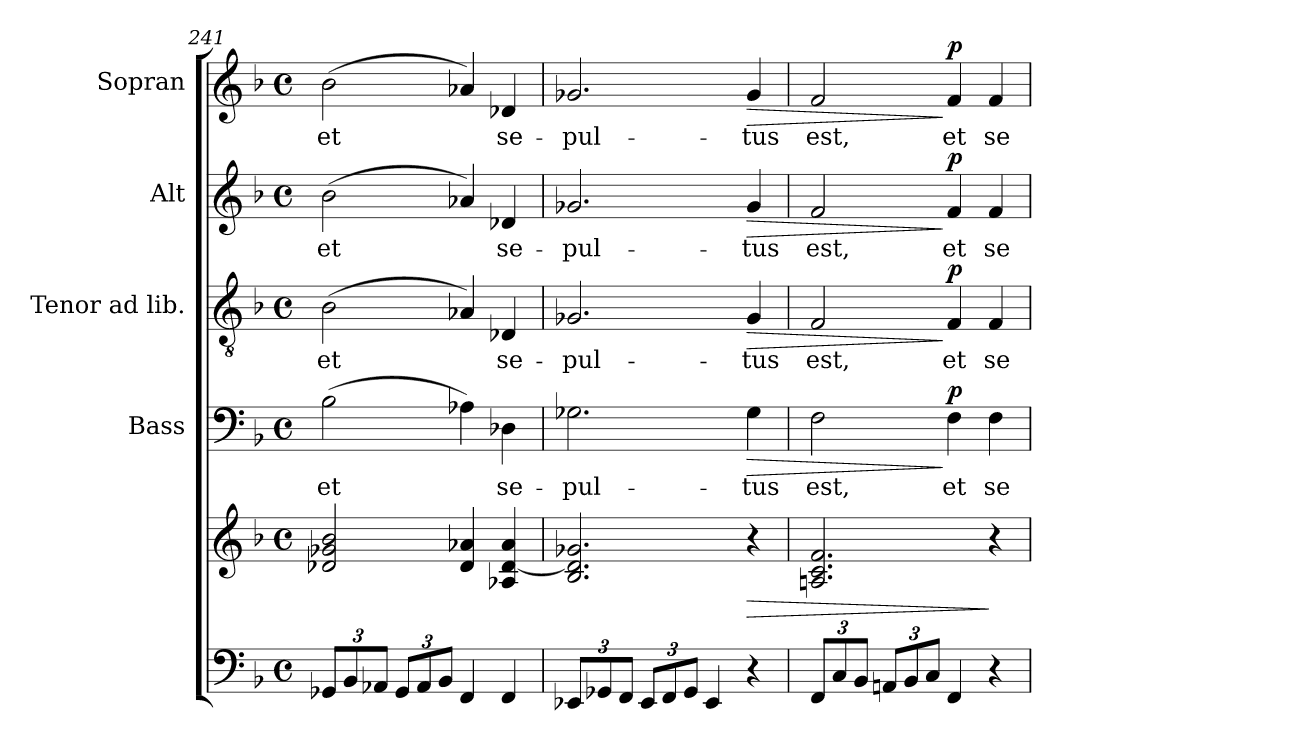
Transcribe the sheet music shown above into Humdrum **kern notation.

**kern	**kern	**dynam	**kern	**text	**dynam	**kern	**text	**dynam	**kern	**text	**dynam	**kern	**text	**dynam
*part5	*part5	*part5	*part4	*part4	*part4	*part3	*part3	*part3	*part2	*part2	*part2	*part1	*part1	*part1
*staff6	*staff5	*staff5/6	*staff4	*staff4	*staff4	*staff3	*staff3	*staff3	*staff2	*staff2	*staff2	*staff1	*staff1	*staff1
*	*	*	*I"Bass	*	*	*I"Tenor ad lib.	*	*	*I"Alt	*	*	*I"Sopran	*	*
*	*	*	*I'B.	*	*	*I'T.	*	*	*I'A.	*	*	*I'S.	*	*
*clefF4	*clefG2	*	*clefF4	*	*	*clefGv2	*	*	*clefG2	*	*	*clefG2	*	*
*k[b-]	*k[b-]	*	*k[b-]	*	*	*k[b-]	*	*	*k[b-]	*	*	*k[b-]	*	*
*F:	*F:	*	*F:	*	*	*F:	*	*	*F:	*	*	*F:	*	*
*M4/4	*M4/4	*	*M4/4	*	*	*M4/4	*	*	*M4/4	*	*	*M4/4	*	*
*met(c)	*met(c)	*	*met(c)	*	*	*met(c)	*	*	*met(c)	*	*	*met(c)	*	*
=241	=241	=241	=241	=241	=241	=241	=241	=241	=241	=241	=241	=241	=241	=241
!	!	!	!	!LO:LY:b	!	!	!LO:LY:b	!	!	!LO:LY:b	!	!	!LO:LY:b	!
12GG-X/L	2d-X/ 2g-X/ 2b-/	.	(>2B-\	et	.	(>2B-\	et	.	(>2b-\	et	.	(>2b-\	et	.
12BB-/	.	.	.	.	.	.	.	.	.	.	.	.	.	.
12AA-X/J	.	.	.	.	.	.	.	.	.	.	.	.	.	.
12GG-/L	.	.	.	.	.	.	.	.	.	.	.	.	.	.
12AA-/	.	.	.	.	.	.	.	.	.	.	.	.	.	.
12BB-/J	.	.	.	.	.	.	.	.	.	.	.	.	.	.
4FF/	4d-/ 4a-X/	.	4A-X\)	.	.	4A-X/)	.	.	4a-X/)	.	.	4a-X/)	.	.
!	!	!	!	!LO:LY:b	!	!	!LO:LY:b	!	!	!LO:LY:b	!	!	!LO:LY:b	!
4FF/	4A-X/ [4d-/ 4a-/	.	4D-X\	se-	.	4D-X/	se-	.	4d-X/	se-	.	4d-X/	se-	.
!!LO:PB:g=z
=242	=242	=242	=242	=242	=242	=242	=242	=242	=242	=242	=242	=242	=242	=242
!	!	!	!	!LO:LY:b	!	!	!LO:LY:b	!	!	!LO:LY:b	!	!	!LO:LY:b	!
12EE-X/L	2.B-/ 2.d-/] 2.g-X/	.	2.G-X\	-pul-	.	2.G-X/	-pul-	.	2.g-X/	-pul-	.	2.g-X/	-pul-	.
12GG-X/	.	.	.	.	.	.	.	.	.	.	.	.	.	.
12FF/J	.	.	.	.	.	.	.	.	.	.	.	.	.	.
12EE-/L	.	.	.	.	.	.	.	.	.	.	.	.	.	.
12FF/	.	.	.	.	.	.	.	.	.	.	.	.	.	.
12GG-/J	.	.	.	.	.	.	.	.	.	.	.	.	.	.
4EE-/	.	.	.	.	.	.	.	.	.	.	.	.	.	.
!	!	!LO:HP:b	!	!LO:LY:b	!LO:HP:b	!	!LO:LY:b	!LO:HP:b	!	!LO:LY:b	!LO:HP:b	!	!LO:LY:b	!LO:HP:b
4r	4r	>	4G-\	-tus	>	4G-/	-tus	>	4g-/	-tus	>	4g-/	-tus	>
=243	=243	=243	=243	=243	=243	=243	=243	=243	=243	=243	=243	=243	=243	=243
!	!	!	!	!LO:LY:b	!	!	!LO:LY:b	!	!	!LO:LY:b	!	!	!LO:LY:b	!
12FF/L	2.An/ 2.c/ 2.f/	.	2F\	est,	.	2F/	est,	.	2f/	est,	.	2f/	est,	.
12C/	.	.	.	.	.	.	.	.	.	.	.	.	.	.
12BB-/J	.	.	.	.	.	.	.	.	.	.	.	.	.	.
12AAn/L	.	.	.	.	.	.	.	.	.	.	.	.	.	.
12BB-/	.	.	.	.	.	.	.	.	.	.	.	.	.	.
12C/J	.	.	.	.	.	.	.	.	.	.	.	.	.	.
!	!	!	!	!LO:LY:b	!LO:DY:n=1:a	!	!LO:LY:b	!LO:DY:n=1:a	!	!LO:LY:b	!LO:DY:n=1:a	!	!LO:LY:b	!LO:DY:n=1:a
4FF/	.	.	4F\	et	] p	4F/	et	] p	4f/	et	] p	4f/	et	] p
!	!	!	!	!LO:LY:b	!	!	!LO:LY:b	!	!	!LO:LY:b	!	!	!LO:LY:b	!
4r	4r	]	4F\	se-	.	4F/	se-	.	4f/	se-	.	4f/	se-	.
=	=	=	=	=	=	=	=	=	=	=	=	=	=	=
*-	*-	*-	*-	*-	*-	*-	*-	*-	*-	*-	*-	*-	*-	*-
